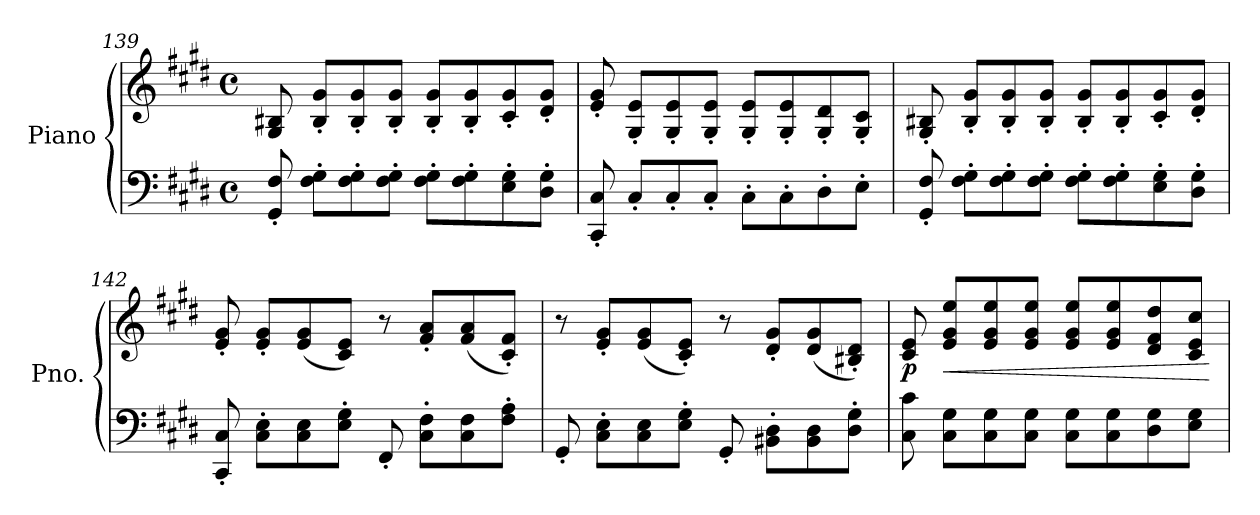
**kern	**kern	**dynam
*part1	*part1	*part1
*staff2	*staff1	*staff1/2
*I"Piano	*	*
*I'Pno.	*	*
!!LO:LB:g=z
*clefF4	*clefG2	*
*k[f#c#g#d#]	*k[f#c#g#d#]	*
*M4/4	*M4/4	*
*met(c)	*met(c)	*
=139	=139	=139
8GG#/' 8F#/'	8G#/ 8B#X/	.
8F#\' 8G#\'L	8B#/' 8g#/'L	.
8F#\' 8G#\'	8B#/' 8g#/'	.
8F#\' 8G#\'J	8B#/' 8g#/'J	.
8F#\' 8G#\'L	8B#/' 8g#/'L	.
8F#\' 8G#\'	8B#/' 8g#/'	.
8E\' 8G#\'	8c#/' 8g#/'	.
8D#\' 8G#\'J	8d#/' 8g#/'J	.
=140	=140	=140
8CC#/' 8C#/'	8e/' 8g#/'	.
8C#'/L	8G#/' 8e/'L	.
8C#'/	8G#/' 8e/'	.
8C#'/J	8G#/' 8e/'J	.
8C#'\L	8G#/' 8e/'L	.
8C#'\	8G#/' 8e/'	.
8D#'\	8G#/' 8d#/'	.
8E'\J	8G#/' 8c#/'J	.
=141	=141	=141
8GG#/' 8F#/'	8G#/' 8B#X/'	.
8F#\' 8G#\'L	8B#/' 8g#/'L	.
8F#\' 8G#\'	8B#/' 8g#/'	.
8F#\' 8G#\'J	8B#/' 8g#/'J	.
8F#\' 8G#\'L	8B#/' 8g#/'L	.
8F#\' 8G#\'	8B#/' 8g#/'	.
8E\' 8G#\'	8c#/' 8g#/'	.
8D#\' 8G#\'J	8d#/' 8g#/'J	.
=142	=142	=142
8CC#/' 8C#/'	8e/' 8g#/'	.
8C#\' 8E\'L	8e/' 8g#/'L	.
8C#\ 8E\	(8e/ 8g#/	.
8E\' 8G#\'J	8c#/ 8e/J)	.
8FF#'/	8r	.
8C#\' 8F#\'L	8f#/' 8a/'L	.
8C#\ 8F#\	(8f#/ 8a/	.
8F#\' 8A\'J	8c#/' 8f#/'J)	.
=143	=143	=143
8GG#'/	8r	.
8C#\' 8E\'L	8e/' 8g#/'L	.
8C#\ 8E\	(8e/ 8g#/	.
8E\' 8G#\'J	8c#/' 8e/'J)	.
8GG#'/	8r	.
8BB#X\' 8D#\'L	8d#/' 8g#/'L	.
8BB#\ 8D#\	(8d#/ 8g#/	.
8D#\' 8G#\'J	8B#X/' 8d#/'J)	.
!!LO:LB:g=z
=144	=144	=144
!	!	!LO:DY:b
8C#\ 8c#\	8c#/ 8e/	p
!	!	!LO:HP:b
8C#\ 8G#\L	8e/ 8g#/ 8ee/L	<
8C#\ 8G#\	8e/ 8g#/ 8ee/	.
8C#\ 8G#\J	8e/ 8g#/ 8ee/J	.
8C#\ 8G#\L	8e/ 8g#/ 8ee/L	.
8C#\ 8G#\	8e/ 8g#/ 8ee/	.
8D#\ 8G#\	8d#/ 8f#/ 8dd#/	.
8E\ 8G#\J	8c#/ 8e/ 8cc#/J	.
.	.	[
=	=	=
*-	*-	*-
